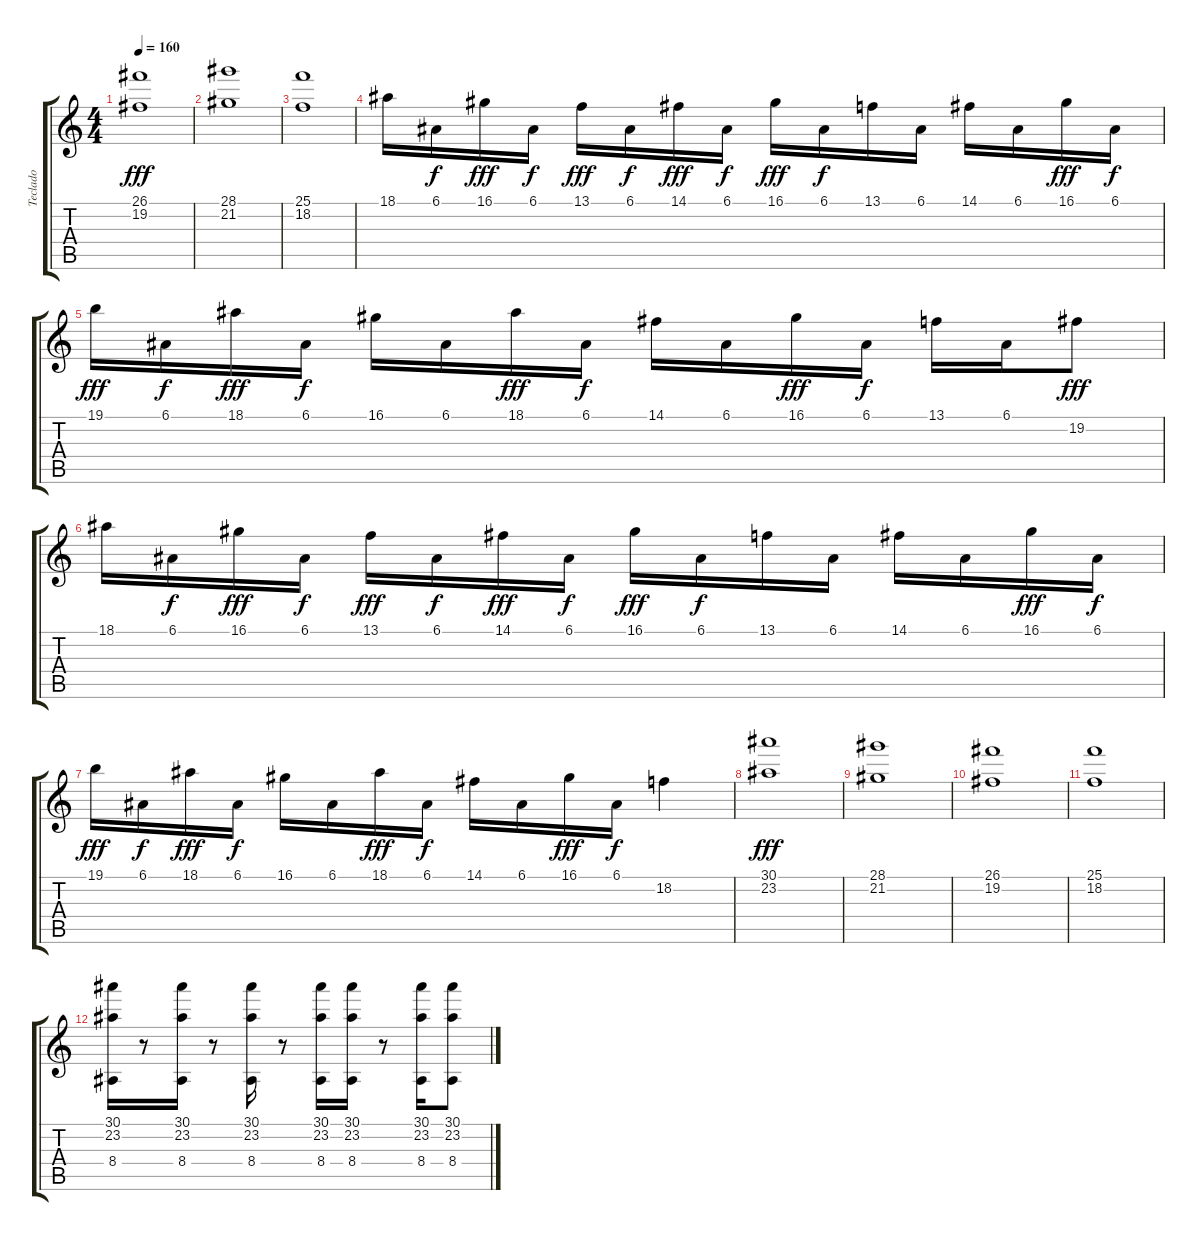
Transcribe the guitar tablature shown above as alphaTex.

\track ("Teclado" "Teclado") {instrument stringensemble1}
\staff {score tabs}
\tuning (E4 B3 G3 D3 A2 E2) {hide}
\ts (4 4)
\tempo 160
\clef g2
\ks c
(26.1 19.2).1{dy fff} |
(28.1 21.2).1 |
(25.1 18.2).1 |
18.1.16 6.1.16{dy f} 16.1.16{dy fff} 6.1.16{dy f} 13.1.16{dy fff} 6.1.16{dy f} 14.1.16{dy fff} 6.1.16{dy f} 16.1.16{dy fff} 6.1.16{dy f} 13.1.16 6.1.16 14.1.16 6.1.16 16.1.16{dy fff} 6.1.16{dy f} |
19.1.16{dy fff} 6.1.16{dy f} 18.1.16{dy fff} 6.1.16{dy f} 16.1.16 6.1.16 18.1.16{dy fff} 6.1.16{dy f} 14.1.16 6.1.16 16.1.16{dy fff} 6.1.16{dy f} 13.1.16 6.1.16 19.2.8{dy fff} |
18.1.16 6.1.16{dy f} 16.1.16{dy fff} 6.1.16{dy f} 13.1.16{dy fff} 6.1.16{dy f} 14.1.16{dy fff} 6.1.16{dy f} 16.1.16{dy fff} 6.1.16{dy f} 13.1.16 6.1.16 14.1.16 6.1.16 16.1.16{dy fff} 6.1.16{dy f} |
19.1.16{dy fff} 6.1.16{dy f} 18.1.16{dy fff} 6.1.16{dy f} 16.1.16 6.1.16 18.1.16{dy fff} 6.1.16{dy f} 14.1.16 6.1.16 16.1.16{dy fff} 6.1.16{dy f} 18.2.4 |
(30.1 23.2).1{dy fff} |
(28.1 21.2).1 |
(26.1 19.2).1 |
(25.1 18.2).1 |
(30.1 23.2 8.4).16 r.8 (30.1 23.2 8.4).16 r.8 (30.1 23.2 8.4).16 r.8 (30.1 23.2 8.4).16 (30.1 23.2 8.4).16 r.8 (30.1 23.2 8.4).16 (30.1 23.2 8.4).8
